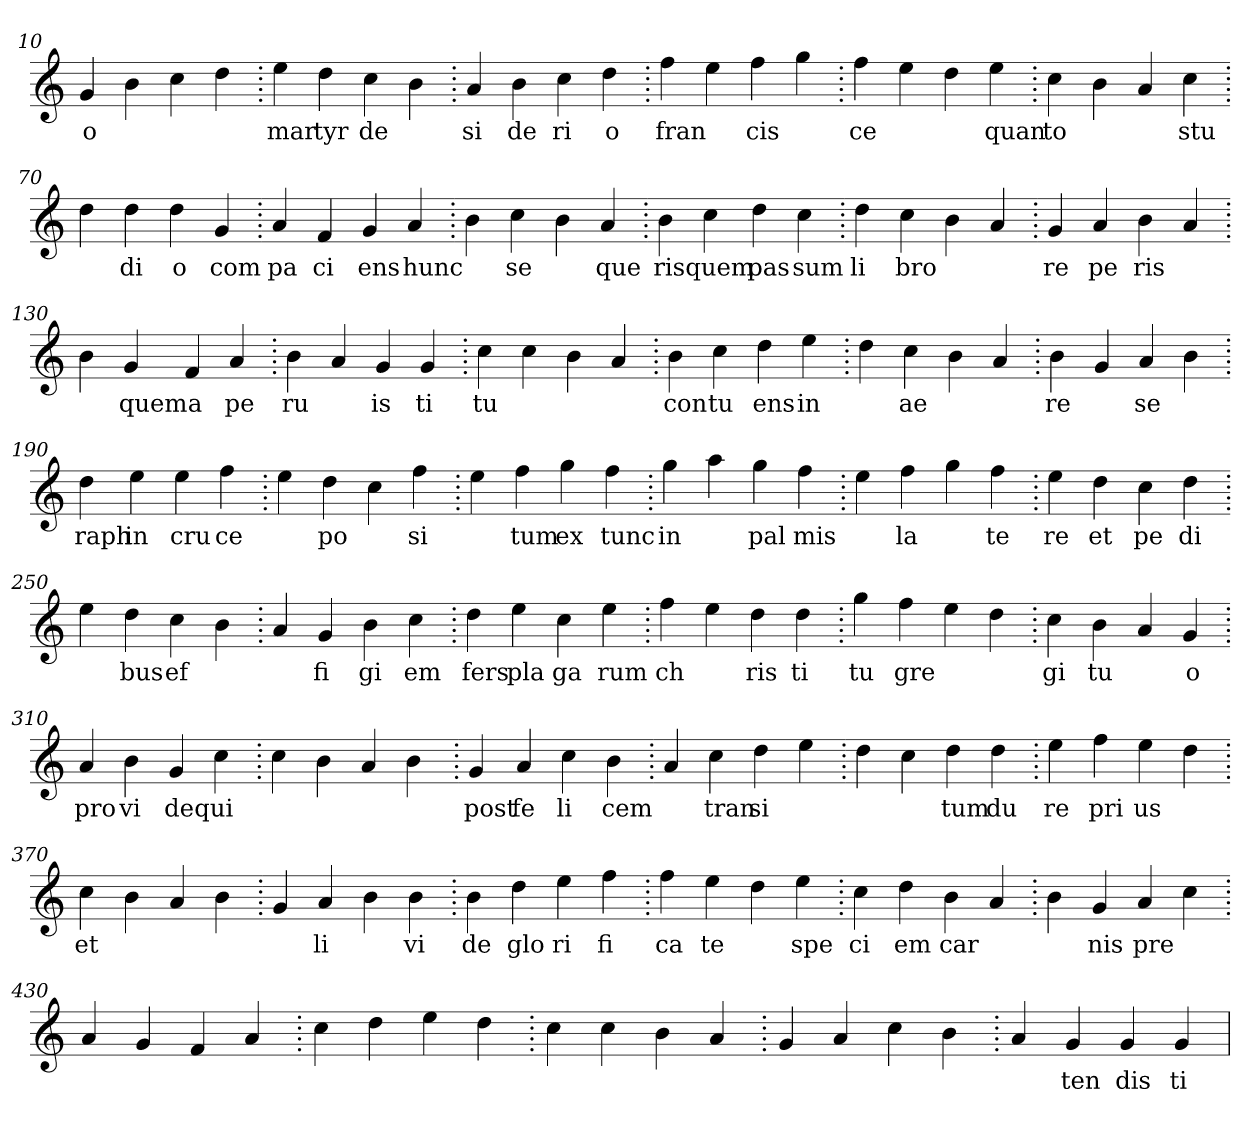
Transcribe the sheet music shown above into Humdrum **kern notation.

**kern	**text
*part1	*part1
*staff1	*staff1
*clefG2	*
=10.	=10.
4g	o
4b	.
4cc	.
4dd	.
=20.	=20.
4ee	mar
4dd	tyr
4cc	de
4b	.
=30.	=30.
4a	si
4b	de
4cc	ri
4dd	o
=40.	=40.
4ff	fran
4ee	.
4ff	cis
4gg	.
=50.	=50.
4ff	ce
4ee	.
4dd	.
4ee	quan
=60.	=60.
4cc	to
4b	.
4a	.
4cc	stu
=70.	=70.
4dd	.
4dd	di
4dd	o
4g	com
=80.	=80.
4a	pa
4f	ci
4g	ens
4a	hunc
=90.	=90.
4b	.
4cc	se
4b	.
4a	que
=100.	=100.
4b	ris
4cc	quem
4dd	pas
4cc	sum
=110.	=110.
4dd	li
4cc	bro
4b	.
4a	.
=120.	=120.
4g	re
4a	pe
4b	ris
4a	.
=130.	=130.
4b	.
4g	quem
4f	a
4a	pe
=140.	=140.
4b	ru
4a	.
4g	is
4g	ti
=150.	=150.
4cc	tu
4cc	.
4b	.
4a	.
=160.	=160.
4b	con
4cc	tu
4dd	ens
4ee	in
=170.	=170.
4dd	.
4cc	ae
4b	.
4a	.
=180.	=180.
4b	re
4g	.
4a	se
4b	.
=190.	=190.
4dd	raph
4ee	in
4ee	cru
4ff	ce
=200.	=200.
4ee	.
4dd	po
4cc	.
4ff	si
=210.	=210.
4ee	.
4ff	tum
4gg	ex
4ff	tunc
=220.	=220.
4gg	in
4aa	.
4gg	pal
4ff	mis
=230.	=230.
4ee	.
4ff	la
4gg	.
4ff	te
=240.	=240.
4ee	re
4dd	et
4cc	pe
4dd	di
=250.	=250.
4ee	.
4dd	bus
4cc	ef
4b	.
=260.	=260.
4a	.
4g	fi
4b	gi
4cc	em
=270.	=270.
4dd	fers
4ee	pla
4cc	ga
4ee	rum
=280.	=280.
4ff	ch
4ee	.
4dd	ris
4dd	ti
=290.	=290.
4gg	tu
4ff	gre
4ee	.
4dd	.
=300.	=300.
4cc	gi
4b	tu
4a	.
4g	o
=310.	=310.
4a	pro
4b	vi
4g	de
4cc	qui
=320.	=320.
4cc	.
4b	.
4a	.
4b	.
=330.	=330.
4g	post
4a	fe
4cc	li
4b	cem
=340.	=340.
4a	.
4cc	tran
4dd	si
4ee	.
=350.	=350.
4dd	.
4cc	.
4dd	tum
4dd	du
=360.	=360.
4ee	re
4ff	pri
4ee	us
4dd	.
=370.	=370.
4cc	et
4b	.
4a	.
4b	.
=380.	=380.
4g	.
4a	li
4b	.
4b	vi
=390.	=390.
4b	de
4dd	glo
4ee	ri
4ff	fi
=400.	=400.
4ff	ca
4ee	te
4dd	.
4ee	spe
=410.	=410.
4cc	ci
4dd	em
4b	car
4a	.
=420.	=420.
4b	.
4g	nis
4a	pre
4cc	.
=430.	=430.
4a	.
4g	.
4f	.
4a	.
=440.	=440.
4cc	.
4dd	.
4ee	.
4dd	.
=450.	=450.
4cc	.
4cc	.
4b	.
4a	.
=460.	=460.
4g	.
4a	.
4cc	.
4b	.
=470.	=470.
4a	.
4g	ten
4g	dis
4g	ti
=	=
*-	*-
